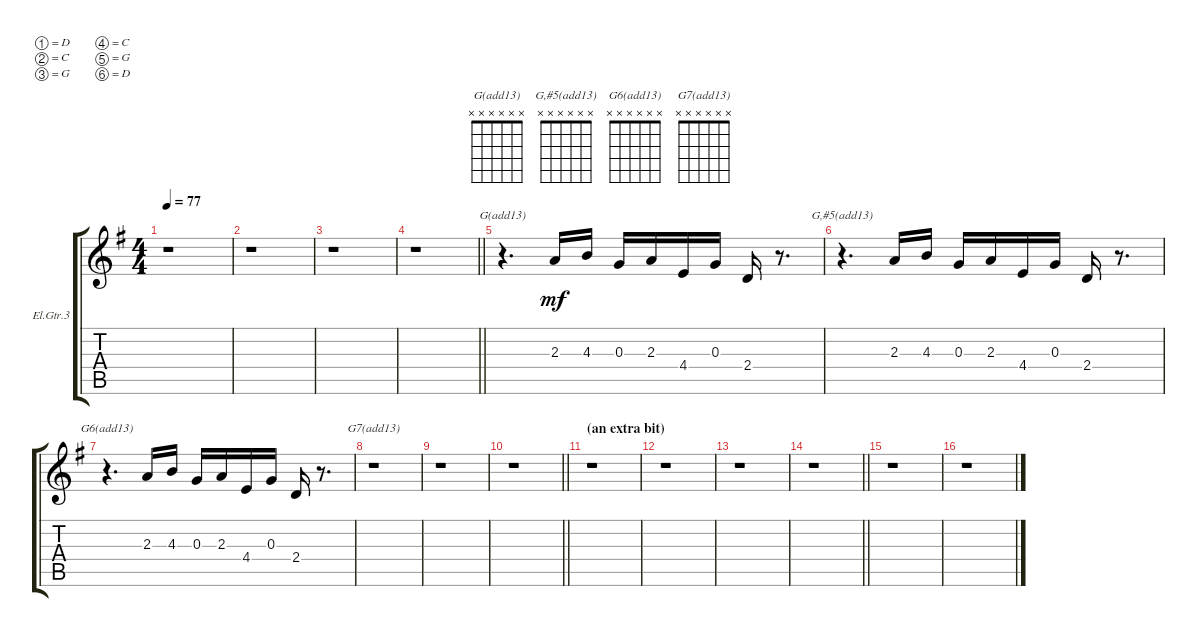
\bracketExtendMode groupsimilarinstruments
\firstSystemTrackNameOrientation horizontal
\otherSystemsTrackNameOrientation horizontal
\track ("Electric guitar, delays" "El.Gtr.3") {instrument overdrivenguitar}
\staff {score tabs}
\tuning (D4 C4 G3 C3 G2 D2)
\chord ("G(add13)" x x x x x x)
\chord ("G,#5(add13)" x x x x x x)
\chord ("G6(add13)" x x x x x x)
\chord ("G7(add13)" x x x x x x)
\ts (4 4)
\tempo 77
\clef g2
\ks g
r.1{dy mf} |
r.1 |
r.1 |
\barLineRight lightlight
r.1 |
\section ("" "")
r.4{d ch "G(add13)"} 2.3.16 4.3.16 0.3.16 2.3.16 4.4.16 0.3.16 2.4.16 r.8{d} |
r.4{d ch "G,#5(add13)"} 2.3.16 4.3.16 0.3.16 2.3.16 4.4.16 0.3.16 2.4.16 r.8{d} |
r.4{d ch "G6(add13)"} 2.3.16 4.3.16 0.3.16 2.3.16 4.4.16 0.3.16 2.4.16 r.8{d} |
r.1{ch "G7(add13)"} |
r.1 |
\barLineRight lightlight
r.1 |
\section ("" "(an extra bit)")
r.1 |
r.1 |
r.1 |
\barLineRight lightlight
r.1 |
r.1 |
r.1
